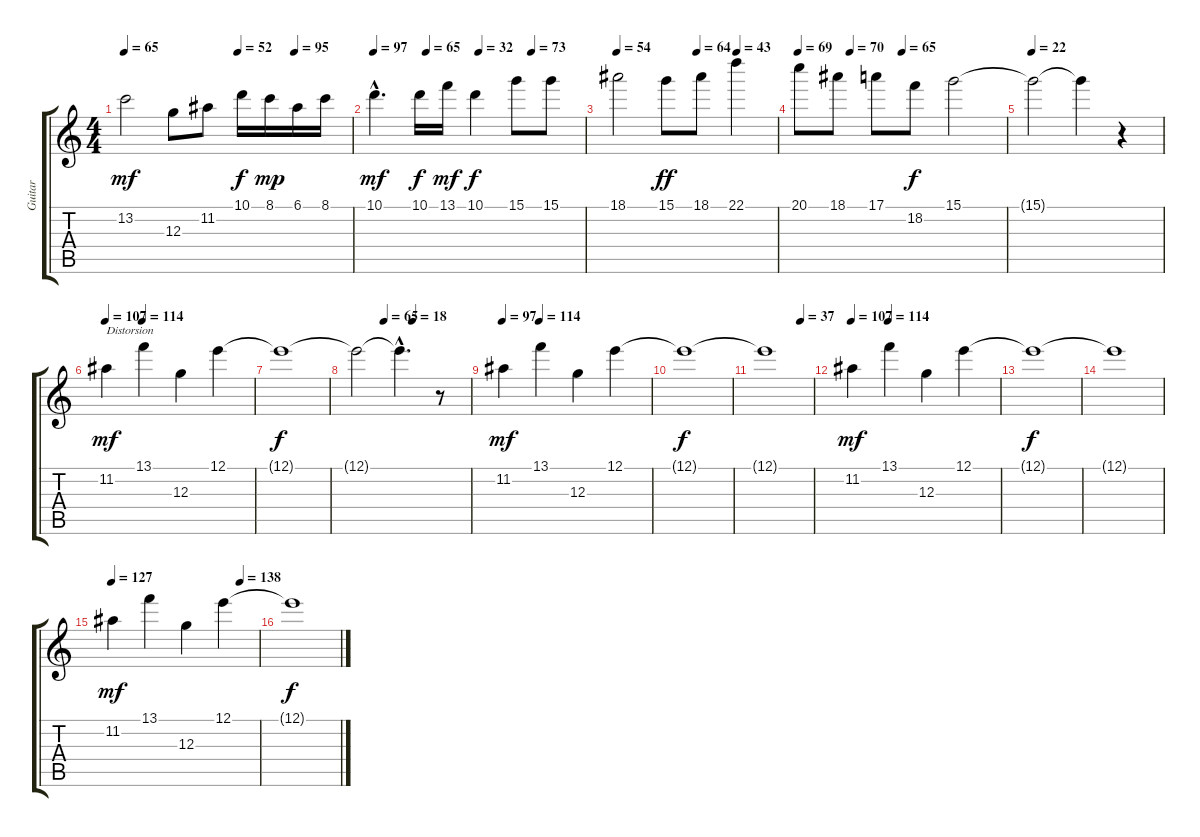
\track ("Guitar" "Guitar") {instrument electricguitarjazz}
\staff {score tabs}
\tuning (E4 B3 G3 D3 A2 E2) {hide}
\ts (4 4)
\tempo 65
\tempo (52 0.5)
\tempo (95 0.75)
\clef g2
\ks c
13.2.2{dy mf} 12.3.8 11.2.8 10.1.16{dy f} 8.1.16{dy mp} 6.1.16 8.1.16 |
\tempo 97
\tempo (65 0.25)
\tempo (32 0.5)
\tempo (73 0.75)
10.1{hac}.4{d dy mf} 10.1.16{dy f} 13.1.16{dy mf} 10.1.4{dy f} 15.1.8 15.1.8 |
\tempo 54
\tempo (64 0.5)
\tempo (43 0.75)
18.1.2 15.1.8{dy ff} 18.1.8 22.1.4 |
\tempo 69
\tempo (70 0.25)
\tempo (65 0.5)
20.1.8 18.1.8 17.1.8 18.2.8{dy f} 15.1.2 |
\tempo 22
15.1{t}.2 15.1{t}.4 r.4 |
\tempo 107
\tempo (114 0.25)
11.2.4{txt "Distorsion" dy mf volume 16 instrument distortionguitar} 13.1.4 12.3.4 12.1.4 |
12.1{t}.1{dy f} |
\tempo (65 0.25)
\tempo (18 0.5)
12.1{t}.2 12.1{hac t}.4{d} r.8 |
\tempo 97
\tempo (114 0.25)
11.2.4{dy mf} 13.1.4 12.3.4 12.1.4 |
12.1{t}.1{dy f} |
\tempo (37 0.75)
12.1{t}.1 |
\tempo 107
\tempo (114 0.25)
11.2.4{dy mf} 13.1.4 12.3.4 12.1.4 |
12.1{t}.1{dy f} |
12.1{t}.1 |
\tempo 127
\tempo (138 0.875)
11.2.4{dy mf} 13.1.4 12.3.4 12.1.4 |
12.1{t}.1{dy f}
